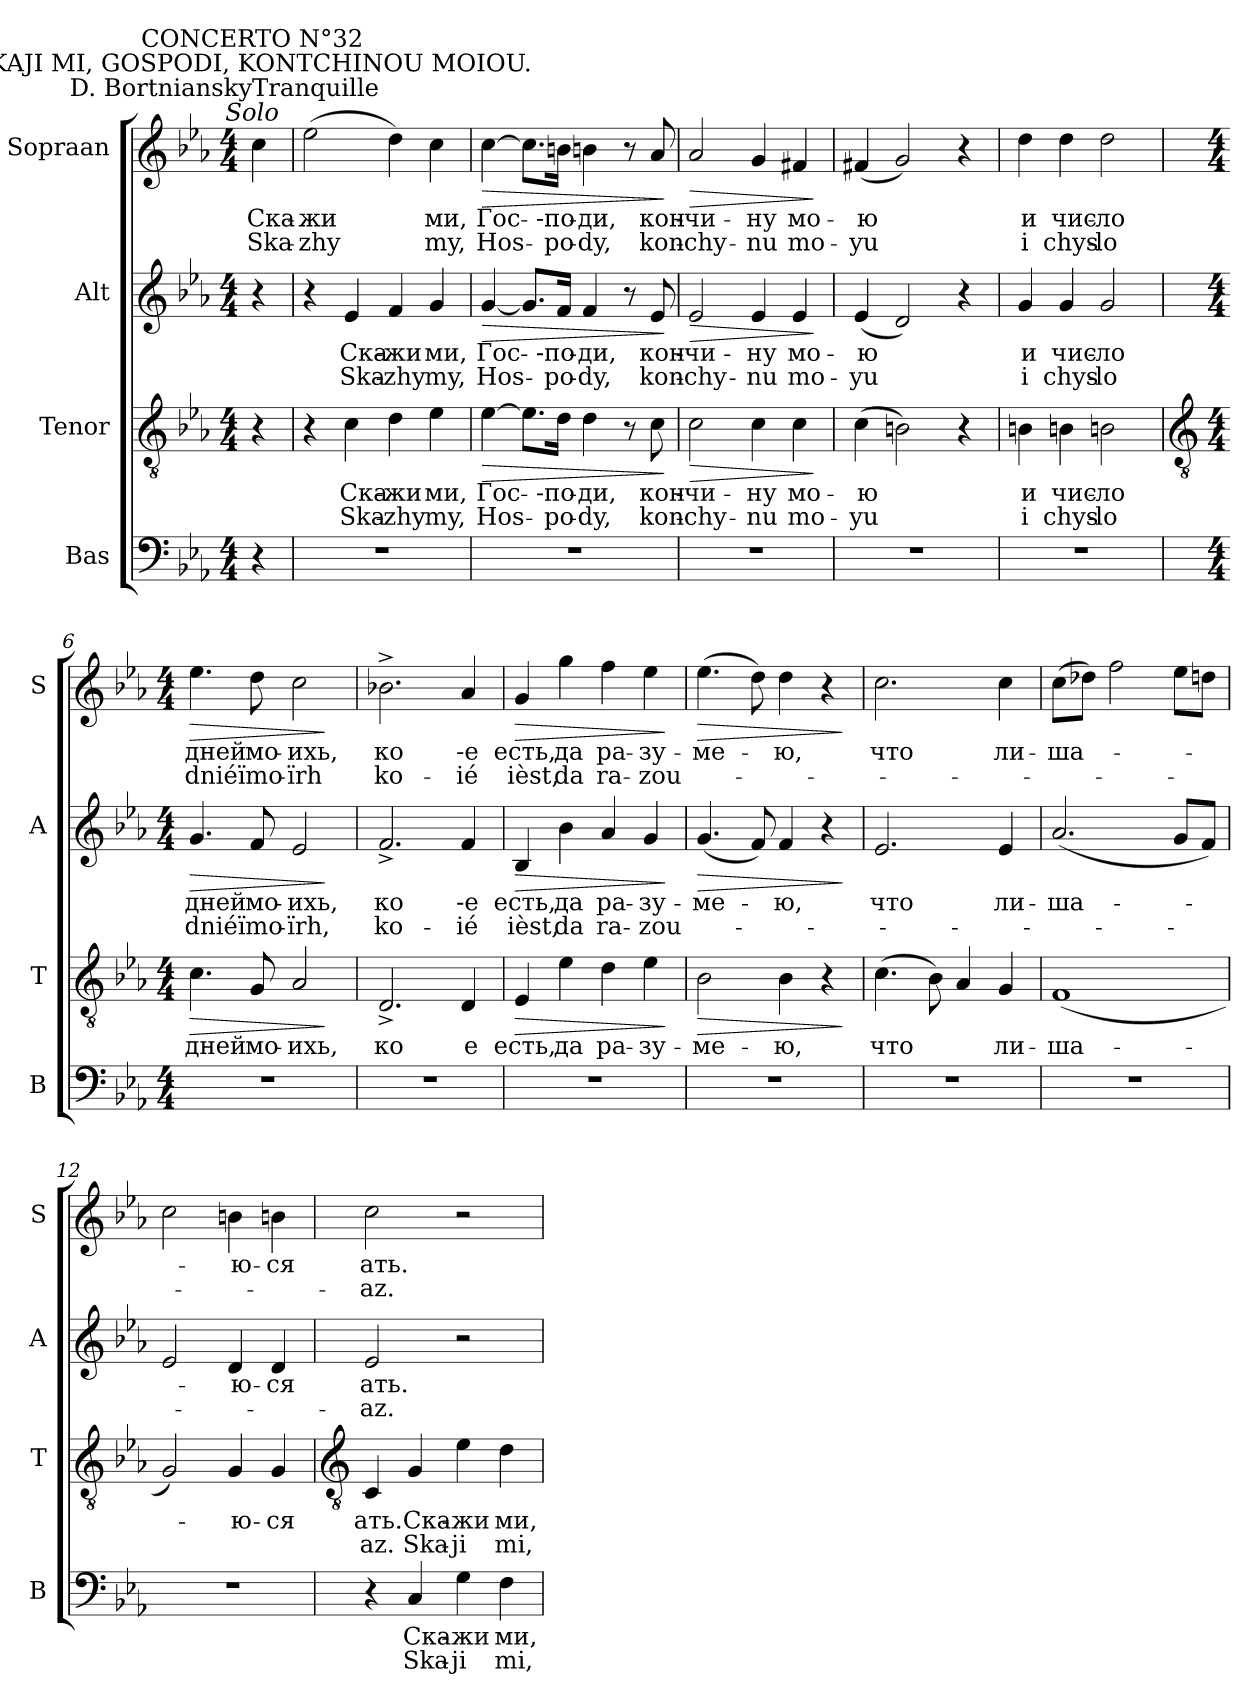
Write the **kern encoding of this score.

**kern	**text	**text	**kern	**text	**text	**dynam	**kern	**text	**text	**dynam	**kern	**text	**text	**dynam
*part4	*part4	*part4	*part3	*part3	*part3	*part3	*part2	*part2	*part2	*part2	*part1	*part1	*part1	*part1
*staff4	*staff4	*staff4	*staff3	*staff3	*staff3	*staff3	*staff2	*staff2	*staff2	*staff2	*staff1	*staff1	*staff1	*staff1
*I"Bas	*	*	*I"Tenor	*	*	*	*I"Alt	*	*	*	*I"Sopraan	*	*	*
*I'B	*	*	*I'T	*	*	*	*I'A	*	*	*	*I'S	*	*	*
*clefF4	*	*	*clefGv2	*	*	*	*clefG2	*	*	*	*clefG2	*	*	*
*k[b-e-a-]	*	*	*k[b-e-a-]	*	*	*	*k[b-e-a-]	*	*	*	*k[b-e-a-]	*	*	*
*E-:	*	*	*E-:	*	*	*	*E-:	*	*	*	*E-:	*	*	*
*M4/4	*	*	*M4/4	*	*	*	*M4/4	*	*	*	*M4/4	*	*	*
=	=	=	=	=	=	=	=	=	=	=	=	=	=	=
!	!	!	!	!	!	!	!	!	!	!	!LO:TX:a:i:cj:t=Solo	!	!	!
!	!	!	!	!	!	!	!	!	!	!	!LO:TX:a:t=Tranquille	!	!	!
!	!	!	!	!	!	!	!	!	!	!	!LO:TX:a:cj:t=SKAJI MI, GOSPODI, KONTCHINOU MOIOU.	!	!	!
!	!	!	!	!	!	!	!	!	!	!	!LO:TX:a:cj:t=CONCERTO N°32	!	!	!
!	!	!	!	!	!	!	!	!	!	!	!LO:TX:a:rj:t=D. Bortniansky	!	!	!
!	!	!	!	!	!	!	!	!	!	!	!	!LO:LY:b	!LO:LY:b	!
4r	.	.	4r	.	.	.	4r	.	.	.	4cc\	Ска-	-Ska-	.
=1	=1	=1	=1	=1	=1	=1	=1	=1	=1	=1	=1	=1	=1	=1
!	!	!	!	!	!	!	!	!	!	!	!	!LO:LY:b	!LO:LY:b	!
1r	.	.	4r	.	.	.	4r	.	.	.	(>2ee-\	-жи	zhy	.
!	!	!	!	!LO:LY:b	!LO:LY:b	!	!	!LO:LY:b	!LO:LY:b	!	!	!	!	!
.	.	.	4c\	Ска-	-Ska-	.	4e-/	Ска-	-Ska-	.	.	.	.	.
!	!	!	!	!LO:LY:b	!LO:LY:b	!	!	!LO:LY:b	!LO:LY:b	!	!	!	!	!
.	.	.	4d\	-жи	zhy	.	4f/	-жи	zhy	.	4dd\)	.	.	.
!	!	!	!	!LO:LY:b	!LO:LY:b	!	!	!LO:LY:b	!LO:LY:b	!	!	!LO:LY:b	!LO:LY:b	!
.	.	.	4e-\	ми,	my,	.	4g/	ми,	my,	.	4cc\	ми,	my,	.
=2	=2	=2	=2	=2	=2	=2	=2	=2	=2	=2	=2	=2	=2	=2
!	!	!	!	!LO:LY:b	!LO:LY:b	!LO:HP:b	!	!LO:LY:b	!LO:LY:b	!LO:HP:b	!	!LO:LY:b	!LO:LY:b	!LO:HP:b
1r	.	.	[4e-\	Гос-	-Hos-	>	[4g/	Гос-	-Hos-	>	[4cc\	Гос-	-Hos-	>
.	.	.	8.e-\L]	.	.	.	8.g/L]	.	.	.	8.cc\L]	.	.	.
!	!	!	!	!LO:LY:b	!LO:LY:b	!	!	!LO:LY:b	!LO:LY:b	!	!	!LO:LY:b	!LO:LY:b	!
.	.	.	16d\J	--по-	-po-	.	16f/J	--по-	-po-	.	16bn\J	--по-	-po-	.
!	!	!	!	!LO:LY:b	!LO:LY:b	!	!	!LO:LY:b	!LO:LY:b	!	!	!LO:LY:b	!LO:LY:b	!
.	.	.	4d\	-ди,	dy,	.	4f/	-ди,	dy,	.	4bn\	-ди,	dy,	.
.	.	.	8r	.	.	.	8r	.	.	.	8r	.	.	.
!	!	!	!	!LO:LY:b	!LO:LY:b	!	!	!LO:LY:b	!LO:LY:b	!	!	!LO:LY:b	!LO:LY:b	!
.	.	.	8c\	кон-	-kon-	.	8e-/	кон-	-kon-	.	8a-/	кон-	-kon-	.
.	.	.	.	.	.	]	.	.	.	]	.	.	.	]
=3	=3	=3	=3	=3	=3	=3	=3	=3	=3	=3	=3	=3	=3	=3
!	!	!	!	!LO:LY:b	!LO:LY:b	!LO:HP:b	!	!LO:LY:b	!LO:LY:b	!LO:HP:b	!	!LO:LY:b	!LO:LY:b	!LO:HP:b
1r	.	.	2c\	-чи-	-chy-	>	2e-/	-чи-	-chy-	>	2a-/	-чи-	-chy-	>
!	!	!	!	!LO:LY:b	!LO:LY:b	!	!	!LO:LY:b	!LO:LY:b	!	!	!LO:LY:b	!LO:LY:b	!
.	.	.	4c\	-ну	nu	.	4e-/	-ну	nu	.	4g/	-ну	nu	.
!	!	!	!	!LO:LY:b	!LO:LY:b	!	!	!LO:LY:b	!LO:LY:b	!	!	!LO:LY:b	!LO:LY:b	!
.	.	.	4c\	мо-	-mo-	.	4e-/	мо-	-mo-	.	4f#X/	мо-	-mo-	.
.	.	.	.	.	.	]	.	.	.	]	.	.	.	]
=4	=4	=4	=4	=4	=4	=4	=4	=4	=4	=4	=4	=4	=4	=4
!	!	!	!	!LO:LY:b	!LO:LY:b	!	!	!LO:LY:b	!LO:LY:b	!	!	!LO:LY:b	!LO:LY:b	!
1r	.	.	(>4c\	-ю	yu	.	(<4e-/	-ю	yu	.	(<4f#X/	-ю	yu	.
.	.	.	2Bn\)	.	.	.	2d/)	.	.	.	2g/)	.	.	.
.	.	.	4r	.	.	.	4r	.	.	.	4r	.	.	.
=5	=5	=5	=5	=5	=5	=5	=5	=5	=5	=5	=5	=5	=5	=5
!	!	!	!	!LO:LY:b	!LO:LY:b	!	!	!LO:LY:b	!LO:LY:b	!	!	!LO:LY:b	!LO:LY:b	!
1r	.	.	4Bn\	и	i	.	4g/	и	i	.	4dd\	и	i	.
!	!	!	!	!LO:LY:b	!LO:LY:b	!	!	!LO:LY:b	!LO:LY:b	!	!	!LO:LY:b	!LO:LY:b	!
.	.	.	4Bn\	чис-	-chys-	.	4g/	чис-	-chys-	.	4dd\	чис-	-chys-	.
!	!	!	!	!LO:LY:b	!LO:LY:b	!	!	!LO:LY:b	!LO:LY:b	!	!	!LO:LY:b	!LO:LY:b	!
.	.	.	2Bn\	-ло	lo	.	2g/	-ло	lo	.	2dd\	-ло	lo	.
!!LO:LB:g=z
=6	=6	=6	=6	=6	=6	=6	=6	=6	=6	=6	=6	=6	=6	=6
*	*	*	*clefGv2	*	*	*	*	*	*	*	*	*	*	*
*M4/4	*	*	*M4/4	*	*	*	*M4/4	*	*	*	*M4/4	*	*	*
!	!	!	!	!LO:LY:b	!	!LO:HP:b	!	!LO:LY:b	!LO:LY:b	!LO:HP:b	!	!LO:LY:b	!LO:LY:b	!LO:HP:b
1r	.	.	4.c\	дней	.	>	4.g/	дней	dniéï	>	4.ee-\	дней	dniéï	>
!	!	!	!	!LO:LY:b	!	!	!	!LO:LY:b	!LO:LY:b	!	!	!LO:LY:b	!LO:LY:b	!
.	.	.	8G/	мо-	.	.	8f/	мо-	-mo-	.	8dd\	мо-	-mo-	.
!	!	!	!	!LO:LY:b	!	!	!	!LO:LY:b	!LO:LY:b	!	!	!LO:LY:b	!LO:LY:b	!
.	.	.	2A-/	-ихь,	.	.	2e-/	-ихь,	ïrh,	.	2cc\	-ихь,	ïrh	.
.	.	.	.	.	.	]	.	.	.	]	.	.	.	]
=7	=7	=7	=7	=7	=7	=7	=7	=7	=7	=7	=7	=7	=7	=7
!	!	!	!	!LO:LY:b	!	!	!	!LO:LY:b	!LO:LY:b	!	!	!LO:LY:b	!LO:LY:b	!
1r	.	.	2.D^/	ко	.	.	2.f^/	ко	ko-	.	2.b-X^\	ко	ko-	.
!	!	!	!	!LO:LY:b	!	!	!	!LO:LY:b	!LO:LY:b	!	!	!LO:LY:b	!LO:LY:b	!
.	.	.	4D/	-е	.	.	4f/	--е	ié	.	4a-/	--е	ié	.
=8	=8	=8	=8	=8	=8	=8	=8	=8	=8	=8	=8	=8	=8	=8
!	!	!	!	!LO:LY:b	!	!LO:HP:b	!	!LO:LY:b	!LO:LY:b	!LO:HP:b	!	!LO:LY:b	!LO:LY:b	!LO:HP:b
1r	.	.	4E-/	есть,	.	>	4B-/	есть,	ièst,	>	4g/	есть,	ièst,	>
!	!	!	!	!LO:LY:b	!	!	!	!LO:LY:b	!LO:LY:b	!	!	!LO:LY:b	!LO:LY:b	!
.	.	.	4e-\	да	.	.	4b-\	да	da	.	4gg\	да	da	.
!	!	!	!	!LO:LY:b	!	!	!	!LO:LY:b	!LO:LY:b	!	!	!LO:LY:b	!LO:LY:b	!
.	.	.	4d\	ра-	.	.	4a-/	ра-	-ra-	.	4ff\	ра-	-ra-	.
!	!	!	!	!LO:LY:b	!	!	!	!LO:LY:b	!LO:LY:b	!	!	!LO:LY:b	!LO:LY:b	!
.	.	.	4e-\	-зу-	.	.	4g/	-зу-	-zou-	.	4ee-\	-зу-	-zou-	.
.	.	.	.	.	.	]	.	.	.	]	.	.	.	]
=9	=9	=9	=9	=9	=9	=9	=9	=9	=9	=9	=9	=9	=9	=9
!	!	!	!	!LO:LY:b	!	!LO:HP:b	!	!LO:LY:b	!	!LO:HP:b	!	!LO:LY:b	!	!LO:HP:b
1r	.	.	2B-\	-ме-	.	>	(<4.g/	-ме-	.	>	(>4.ee-\	-ме-	.	>
.	.	.	.	.	.	.	8f/)	.	.	.	8dd\)	.	.	.
!	!	!	!	!LO:LY:b	!	!	!	!LO:LY:b	!	!	!	!LO:LY:b	!	!
.	.	.	4B-\	-ю,	.	.	4f/	-ю,	.	.	4dd\	-ю,	.	.
.	.	.	4r	.	.	.	4r	.	.	.	4r	.	.	.
.	.	.	.	.	.	]	.	.	.	]	.	.	.	]
=10	=10	=10	=10	=10	=10	=10	=10	=10	=10	=10	=10	=10	=10	=10
!	!	!	!	!LO:LY:b	!	!	!	!LO:LY:b	!	!	!	!LO:LY:b	!	!
1r	.	.	(>4.c\	что	.	.	2.e-/	что	.	.	2.cc\	что	.	.
.	.	.	8B-\)	.	.	.	.	.	.	.	.	.	.	.
.	.	.	4A-/	.	.	.	.	.	.	.	.	.	.	.
!	!	!	!	!LO:LY:b	!	!	!	!LO:LY:b	!	!	!	!LO:LY:b	!	!
.	.	.	4G/	ли-	.	.	4e-/	ли-	.	.	4cc\	ли-	.	.
=11	=11	=11	=11	=11	=11	=11	=11	=11	=11	=11	=11	=11	=11	=11
!	!	!	!	!LO:LY:b	!	!	!	!LO:LY:b	!	!	!	!LO:LY:b	!	!
1r	.	.	(<1F	-шa-	.	.	(<2.a-/	-шa-	.	.	(>8cc\L	-шa-	.	.
.	.	.	.	.	.	.	.	.	.	.	8dd-X\J)	.	.	.
.	.	.	.	.	.	.	.	.	.	.	2ff\	.	.	.
.	.	.	.	.	.	.	8g/L	.	.	.	8ee-\L	.	.	.
.	.	.	.	.	.	.	8f/J)	.	.	.	8ddn\J	.	.	.
=12	=12	=12	=12	=12	=12	=12	=12	=12	=12	=12	=12	=12	=12	=12
1r	.	.	2G/)	.	.	.	2e-/	.	.	.	2cc\	.	.	.
!	!	!	!	!LO:LY:b	!	!	!	!LO:LY:b	!	!	!	!LO:LY:b	!	!
.	.	.	4G/	-ю-	.	.	4d/	-ю-	.	.	4bn\	-ю-	.	.
!	!	!	!	!LO:LY:b	!	!	!	!LO:LY:b	!	!	!	!LO:LY:b	!	!
.	.	.	4G/	-ся	.	.	4d/	-ся	.	.	4bn\	-ся	.	.
!!LO:LB:g=z
=13	=13	=13	=13	=13	=13	=13	=13	=13	=13	=13	=13	=13	=13	=13
*	*	*	*clefGv2	*	*	*	*	*	*	*	*	*	*	*
!	!	!	!	!LO:LY:b	!LO:LY:b	!	!	!LO:LY:b	!LO:LY:b	!	!	!LO:LY:b	!LO:LY:b	!
4r	.	.	4C/	ать.	az.	.	2e-/	ать.	az.	.	2cc\	ать.	az.	.
!	!LO:LY:b	!LO:LY:b	!	!LO:LY:b	!LO:LY:b	!	!	!	!	!	!	!	!	!
4C/	Ска-	-Ska-	4G/	Ска-	-Ska-	.	.	.	.	.	.	.	.	.
!	!LO:LY:b	!LO:LY:b	!	!LO:LY:b	!LO:LY:b	!	!	!	!	!	!	!	!	!
4G\	-жи	ji	4e-\	-жи	ji	.	2r	.	.	.	2r	.	.	.
!	!LO:LY:b	!LO:LY:b	!	!LO:LY:b	!LO:LY:b	!	!	!	!	!	!	!	!	!
4F\	ми,	mi,	4d\	ми,	mi,	.	.	.	.	.	.	.	.	.
=	=	=	=	=	=	=	=	=	=	=	=	=	=	=
*-	*-	*-	*-	*-	*-	*-	*-	*-	*-	*-	*-	*-	*-	*-
